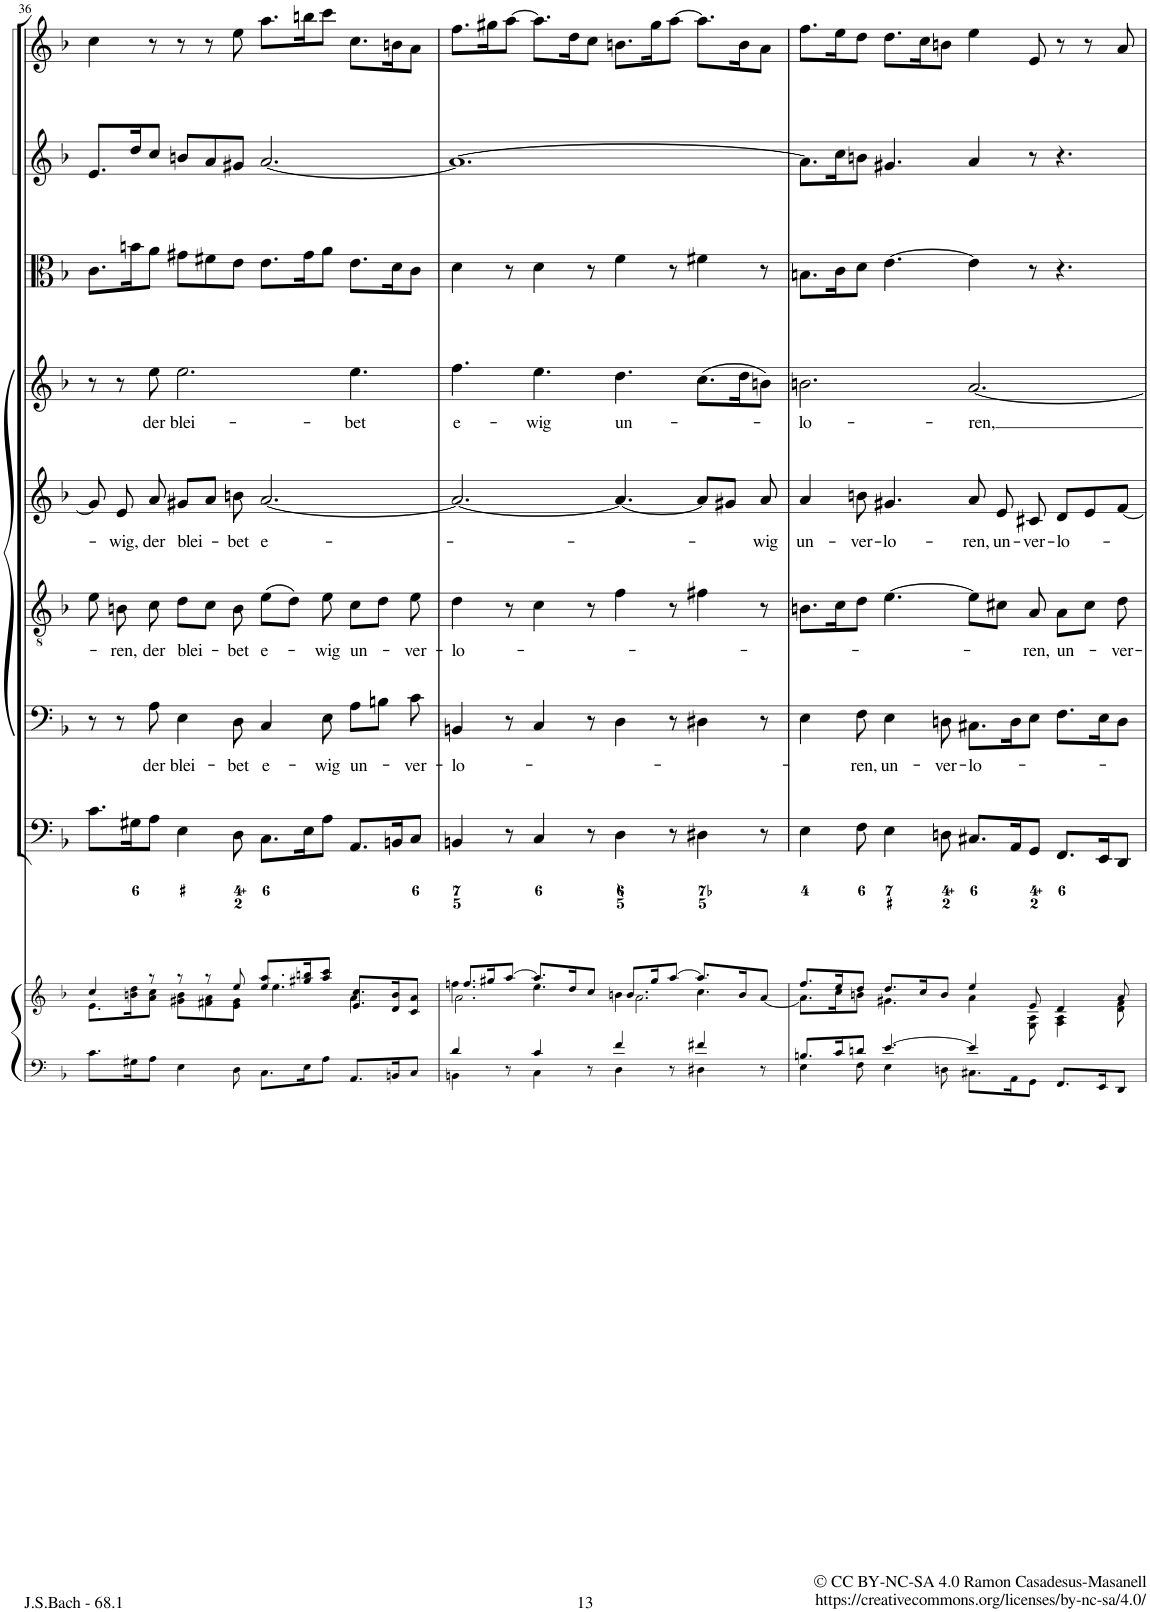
**kern	**kern	**kern	**kern	**text	**kern	**text	**kern	**text	**kern	**text	**kern	**kern	**kern
*part9	*part9	*part8	*part7	*part7	*part6	*part6	*part5	*part5	*part4	*part4	*part3	*part2	*part1
*staff10	*staff9	*staff8	*staff7	*staff7	*staff6	*staff6	*staff5	*staff5	*staff4	*staff4	*staff3	*staff2	*staff1
*I"Piano reduction	*	*I"Continuo	*I"Basso	*	*I"Tenore	*	*I"Alto	*	*I"Soprano Corno col Soprano	*	*I"Taile. Viola.	*I"Oboe II. Violino II.	*I"Oboe I. Violino I.
*I'Pno	*	*	*	*	*	*	*	*	*	*	*	*	*
!!LO:PB:g=z
*clefF4	*clefG2	*clefF4	*clefF4	*	*clefGv2	*	*clefG2	*	*clefG2	*	*clefC3	*clefG2	*clefG2
*k[b-]	*k[b-]	*k[b-]	*k[b-]	*	*k[b-]	*	*k[b-]	*	*k[b-]	*	*k[b-]	*k[b-]	*k[b-]
*M12/8	*M12/8	*M12/8	*M12/8	*	*M12/8	*	*M12/8	*	*M12/8	*	*M12/8	*M12/8	*M12/8
=36	=36	=36	=36	=36	=36	=36	=36	=36	=36	=36	=36	=36	=36
*	*^	*	*	*	*	*	*	*	*	*	*	*	*
8.c\L	4cc/	8.e\L	8.c\L	8r	.	8e\	.	8g/]	.	8r	.	8.c\L	8.e/L	4cc\
!	!	!	!	!	!	!	!LO:LY:b	!	!LO:LY:b	!	!	!	!	!
.	.	.	.	8r	.	8Bn\	-ren,	8e/	-wig,	8r	.	.	.	.
16G#X\K	.	16bn\ 16dd\K	16G#X\K	.	.	.	.	.	.	.	.	16bn\K	16dd/K	.
!	!	!	!	!	!LO:LY:b	!	!LO:LY:b	!	!LO:LY:b	!	!LO:LY:b	!	!	!
8A\J	8r	8a\ 8cc\J	8A\J	8A\	der	8c\	der	8a/	der	8ee\	der	8a\J	8cc/J	8r
!	!	!	!	!	!LO:LY:b	!	!LO:LY:b	!	!LO:LY:b	!	!LO:LY:b	!	!	!
4E\	8r	8g#X\ 8b\L	4E\	4E\	blei-	8d\L	blei-	8g#X/L	blei-	2.ee\	blei-	8g#X\L	8bn/L	8r
.	8r	8f#X\ 8a\	.	.	.	8c\J	.	8a/J	.	.	.	8f#X\	8a/	8r
!	!	!	!	!	!LO:LY:b	!	!LO:LY:b	!	!LO:LY:b	!	!	!	!	!
8D\	8ee/	8e\ 8g#\J	8D\	8D\	-bet	8B\	-bet	8bn\	-bet	.	.	8e\J	8g#X/J	8ee\
!	!	!	!	!	!LO:LY:b	!	!LO:LY:b	!	!LO:LY:b	!	!	!	!	!
8.C\L	8.ee/ 8.aa/L	4.ee\	8.C\L	4C/	e-	(8e\L	e-	[2.a/	e-	.	.	8.e\L	[2.a/	8.aa\L
.	.	.	.	.	.	8d\J)	.	.	.	.	.	.	.	.
16E\K	16gg#X/ 16bbn/K	.	16E\K	.	.	.	.	.	.	.	.	16g#\K	.	16bbn\K
!	!	!	!	!	!LO:LY:b	!	!LO:LY:b	!	!	!	!	!	!	!
8A\J	8aa/ 8ccc/J	.	8A\J	8E\	-wig	8e\	-wig	.	.	.	.	8a\J	.	8ccc\J
!	!	!	!	!	!LO:LY:b	!	!LO:LY:b	!	!	!	!LO:LY:b	!	!	!
8.AA/L	8.e/ 8.cc/L	4a\	8.AA/L	8A\L	un-	8c\L	un-	.	.	4.ee\	-bet	8.e\L	.	8.cc\L
.	.	.	.	8Bn\J	.	8d\J	.	.	.	.	.	.	.	.
16BBn/K	16d/ 16b/K	.	16BBn/K	.	.	.	.	.	.	.	.	16d\K	.	16bn\K
!	!	!	!	!	!LO:LY:b	!	!LO:LY:b	!	!	!	!	!	!	!
8C/J	8c/ 8a/J	8ryy	8C/J	8c\	-ver-	8e\	-ver-	.	.	.	.	8c\J	.	8a\J
=37	=37	=37	=37	=37	=37	=37	=37	=37	=37	=37	=37	=37	=37	=37
*^	*	*^	*	*	*	*	*	*	*	*	*	*	*	*
!	!	!	!	!	!	!	!LO:LY:b	!	!LO:LY:b	!	!	!	!LO:LY:b	!	!	!
4d/	4BBn\	8.ff/L	4.ffn\	2.a\	4BBn/	4BBn/	-lo-	4d\	-lo-	2.a/_	.	4.ff\	e-	4d\	1.a_	8.ff\L
.	.	16gg#X/K	.	.	.	.	.	.	.	.	.	.	.	.	.	16gg#X\K
8r	8ryy	[8aa/J	.	.	8r	8r	.	8r	.	.	.	.	.	8r	.	[8aa\J
!	!	!	!	!	!	!	!	!	!	!	!	!	!LO:LY:b	!	!	!
4c/	4C\	8.aa/L]	4.ee\	.	4C/	4C/	.	4c\	.	.	.	4.ee\	-wig	4d\	.	8.aa\L]
.	.	16dd/K	.	.	.	.	.	.	.	.	.	.	.	.	.	16dd\K
8r	8ryy	8cc/J	.	.	8r	8r	.	8r	.	.	.	.	.	8r	.	8cc\J
!	!	!	!	!	!	!	!	!	!	!	!	!	!LO:LY:b	!	!	!
4f/	4D\	8.bn/L	4.b\	2.a\	4D\	4D\	.	4f\	.	4.a/_	.	4.dd\	un-	4f\	.	8.bn\L
.	.	16gg#/K	.	.	.	.	.	.	.	.	.	.	.	.	.	16gg#\K
8r	8ryy	[8aa/J	.	.	8r	8r	.	8r	.	.	.	.	.	8r	.	[8aa\J
4f#X/	4D#X\	8.aa/L]	4.cc\	.	4D#X\	4D#X\	.	4f#X\	.	8a/L]	.	(8.cc\L	.	4f#X\	.	8.aa\L]
.	.	.	.	.	.	.	.	.	.	8g#X/J	.	.	.	.	.	.
.	.	16b/K	.	.	.	.	.	.	.	.	.	16dd\K	.	.	.	16b\K
!	!	!	!	!	!	!	!	!	!	!	!LO:LY:b	!	!	!	!	!
8r	8ryy	[<8a/J	.	.	8r	8r	.	8r	.	8a/	wig	8bn\J)	.	8r	.	8a\J
*	*	*	*v	*v	*	*	*	*	*	*	*	*	*	*	*	*
=38	=38	=38	=38	=38	=38	=38	=38	=38	=38	=38	=38	=38	=38	=38	=38
!	!	!	!	!	!	!	!	!	!	!LO:LY:b	!	!LO:LY:b	!	!	!
8.Bn/L	4E\	8.ff/L	8.a\L]	4E\	4E\	.	8.Bn\L	.	4a/	un-	2.bn\	-lo-	8.Bn\L	8.a\L]	8.ff\L
16c/K	.	16ee/K	16cc\K	.	.	.	16c\K	.	.	.	.	.	16c\K	16cc\K	16ee\K
!	!	!	!	!	!	!LO:LY:b	!	!	!	!LO:LY:b	!	!	!	!	!
8dn/J	8F\	8dd/J	8bn\J	8F\	8F\	-ren,	8d\J	.	8bn\	-ver-	.	.	8d\J	8bn\J	8dd\J
!	!	!	!	!	!	!LO:LY:b	!	!	!	!LO:LY:b	!	!	!	!	!
[4.e/	4E\	8.dd/L	4.g#X\	4E\	4E\	un-	[4.e\	.	4.g#X/	-lo-	.	.	[4.e\	4.g#X/	8.dd\L
.	.	16cc/K	.	.	.	.	.	.	.	.	.	.	.	.	16cc\K
!	!	!	!	!	!	!LO:LY:b	!	!	!	!	!	!	!	!	!
.	8Dn\	8b/J	.	8Dn\	8Dn\	-ver-	.	.	.	.	.	.	.	.	8bn\J
!	!	!	!	!	!	!LO:LY:b	!	!	!	!LO:LY:b	!	!LO:LY:b	!	!	!
4e/]	8.C#X\L	4ee/	4a\	8.C#X/L	8.C#X\L	-lo-	8e\L]	.	8a/	-ren,	[2.a/	-ren,	4e\]	4a/	4ee\
!	!	!	!	!	!	!	!	!	!	!LO:LY:b	!	!	!	!	!
.	.	.	.	.	.	.	8c#X\J	.	8e/	un-	.	.	.	.	.
.	16AA\K	.	.	16AA/K	16D\K	.	.	.	.	.	.	.	.	.	.
!	!	!	!	!	!	!	!	!LO:LY:b	!	!LO:LY:b	!	!	!	!	!
8ryy	8GG\J	8e/	8E\ 8A\	8GG/J	8E\J	.	8A/	-ren,	8c#X/	ver-	.	.	8r	8r	8e/
!	!	!	!	!	!	!	!	!LO:LY:b	!	!LO:LY:b	!	!	!	!	!
4.ryy	8.FF/L	4d/	4F\ 4A\	8.FF/L	8.F\L	.	8A\L	un-	8d/L	-lo-	.	.	4.r	4.r	8r
.	.	.	.	.	.	.	8c#\J	.	8e/	.	.	.	.	.	8r
.	16EE/K	.	.	16EE/K	16E\K	.	.	.	.	.	.	.	.	.	.
!	!	!	!	!	!	!	!	!LO:LY:b	!	!	!	!	!	!	!
.	8DD/J	8a/	8d\ 8f\	8DD/J	8D\J	.	8d\	-ver-	[8f/J	.	.	.	.	.	8a/
*v	*v	*	*	*	*	*	*	*	*	*	*	*	*	*	*
*	*v	*v	*	*	*	*	*	*	*	*	*	*	*	*
=	=	=	=	=	=	=	=	=	=	=	=	=	=
*-	*-	*-	*-	*-	*-	*-	*-	*-	*-	*-	*-	*-	*-
